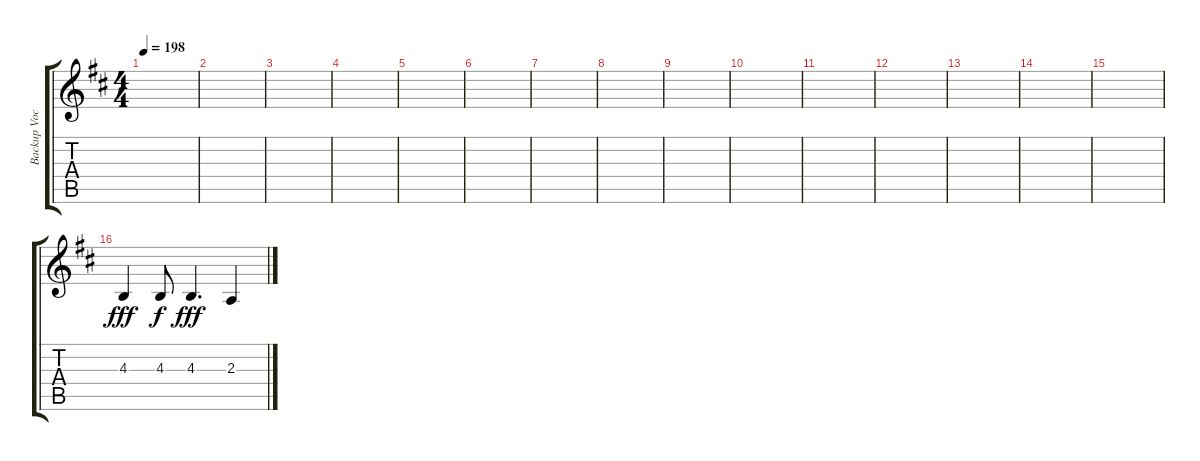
\track ("Backup Vocals" "Backup Voc") {instrument synthvoice}
\staff {score tabs}
\tuning (E4 B3 G3 D3 A2 E2) {hide}
\ts (4 4)
\tempo 198
\clef g2
\ks bminor
|
|
|
|
|
|
|
|
|
|
|
|
|
|
|
4.3.4{dy fff} 4.3.8{dy f} 4.3.4{d dy fff} 2.3.4
